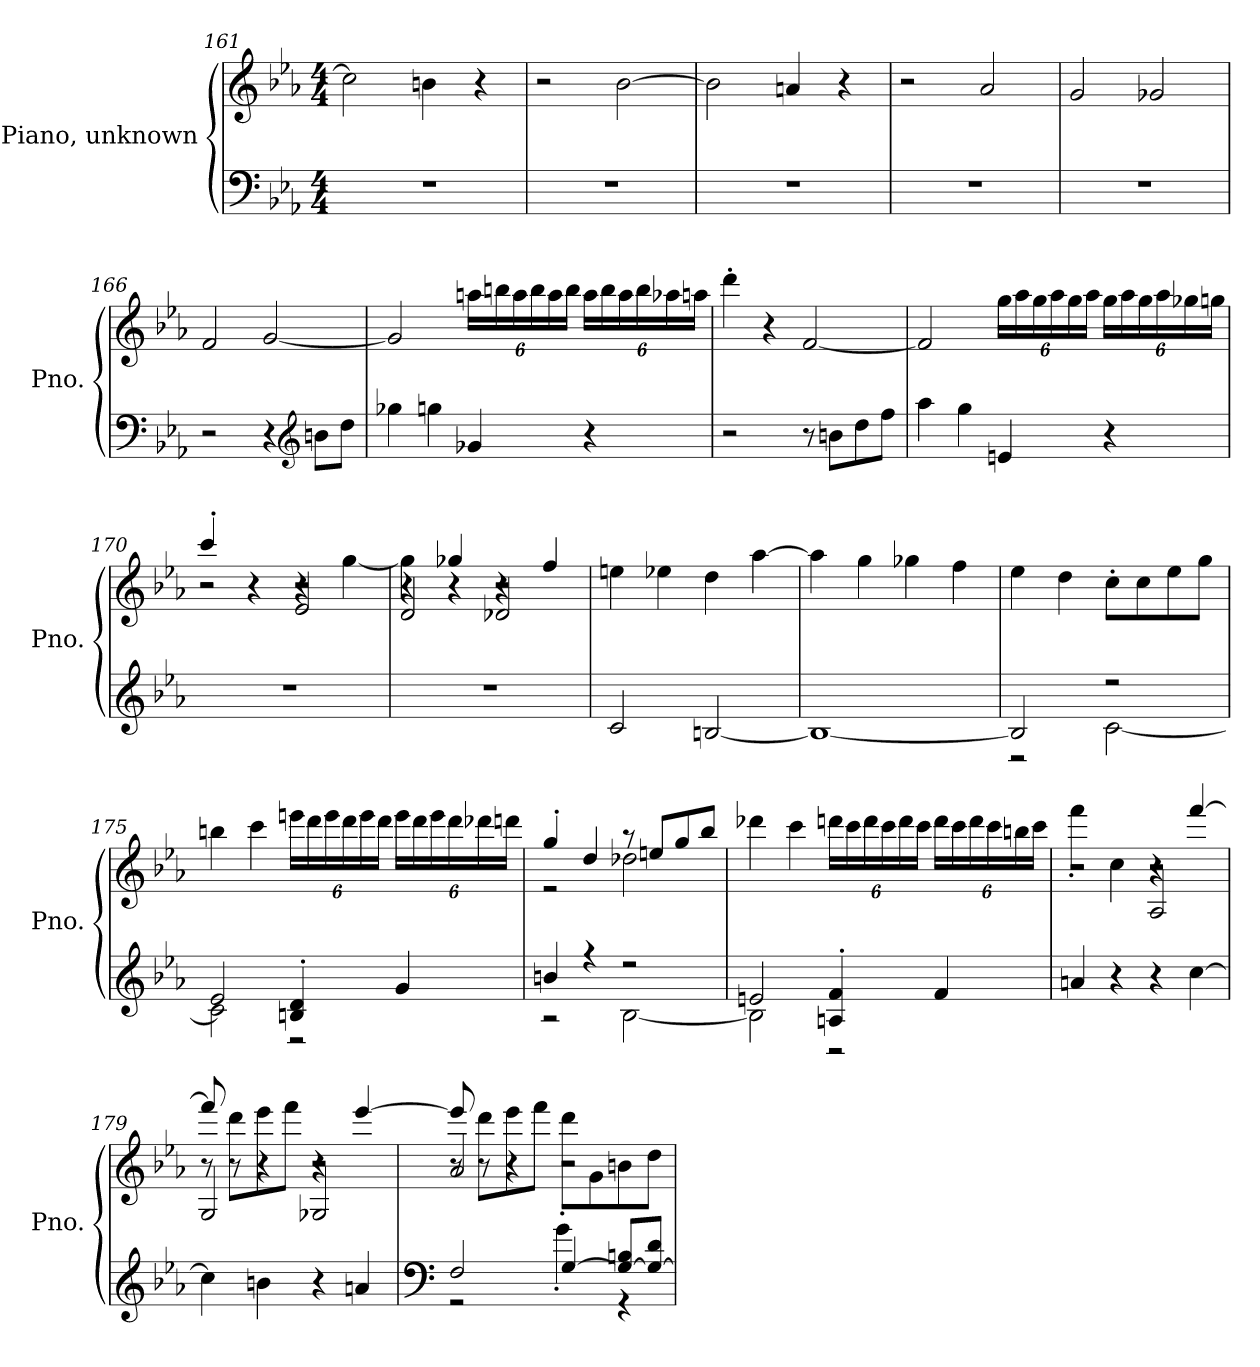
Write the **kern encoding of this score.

**kern	**kern
*part1	*part1
*staff2	*staff1
*I"Piano, unknown	*
*I'Pno.	*
!!LO:LB:g=z
*clefF4	*clefG2
*k[b-e-a-]	*k[b-e-a-]
*M4/4	*M4/4
=161	=161
1r	2cc\]
.	4bn\
.	4r
=162	=162
1r	2r
.	[2b-\
=163	=163
1r	2b-\]
.	4an/
.	4r
=164	=164
1r	2r
.	2a-/
=165	=165
1r	2g/
.	2g-X/
=166	=166
2r	2f/
4r	[2g/
*clefG2	*
8bn\L	.
8dd\J	.
!!LO:PB:g=z
=167	=167
4gg-X\	2g/]
4ggn\	.
*	*Xbrackettup
4g-X/	24aan\LL
.	24bbn\
.	24aa\
.	24bb\
.	24aa\
.	24bb\JJ
4r	24aa\LL
.	24bb\
.	24aa\
.	24bb\
.	24aa-X\
.	24aan\JJ
=168	=168
2r	4ddd'\
.	4r
8r	[2f/
8bn\L	.
8dd\	.
8ff\J	.
=169	=169
4aa-\	2f/]
4gg\	.
4en/	24gg\LL
.	24aa-\
.	24gg\
.	24aa-\
.	24gg\
.	24aa-\JJ
4r	24gg\LL
.	24aa-\
.	24gg\
.	24aa-\
.	24gg-X\
.	24ggn\JJ
!!LO:LB:g=z
=170	=170
*	*^
*	*	*^
1r	4ccc'/	2r	2r
.	4r	.	.
.	2r	4r	2e-/
.	.	[4gg\	.
=171	=171	=171	=171
1r	4r	4gg\]	2d/
.	4gg-X/	4r	.
.	4r	2r	2d-X/
.	4ff/	.	.
*	*v	*v	*v
=172	=172
2c/	4een\
.	4ee-X\
[2Bn/	4dd\
.	[4aa-\
=173	=173
1B_	4aa-\]
.	4gg\
.	4gg-X\
.	4ff\
=174	=174
*^	*
2B/]	2r	4ee-\
.	.	4dd\
2r	[2c\	8cc'\L
.	.	8cc\
.	.	8ee-\
.	.	8gg\J
!!LO:LB:g=z
=175	=175	=175
2e-/	2c\]	4bbn\
.	.	4ccc\
4Bn/' 4d/'	2r	24eeen\LL
.	.	24ddd\
.	.	24eee\
.	.	24ddd\
.	.	24eee\
.	.	24ddd\JJ
4g/	.	24eee\LL
.	.	24ddd\
.	.	24eee\
.	.	24ddd\
.	.	24ddd-X\
.	.	24dddn\JJ
=176	=176	=176
*	*	*^
4bn/	2r	4gg'/	2r
4r	.	4dd/	.
2r	[2B-\	8r	2dd-X\
.	.	8een/L	.
.	.	8gg/	.
.	.	8bb-/J	.
*	*	*v	*v
!!LO:LB:g=z
=177	=177	=177
2en/	2B-\]	4ddd-X\
.	.	4ccc\
4An/' 4f/'	2r	24dddn\LL
.	.	24ccc\
.	.	24ddd\
.	.	24ccc\
.	.	24ddd\
.	.	24ccc\JJ
4f/	.	24ddd\LL
.	.	24ccc\
.	.	24ddd\
.	.	24ccc\
.	.	24bbn\
.	.	24ccc\JJ
*v	*v	*
=178	=178
*	*^
*	*	*^
4an/	2r	4fff'\	2r
4r	.	4cc\	.
4r	4r	2r	2A-/
[4cc\	[4fff/	.	.
=179	=179	=179	=179
4cc\]	8fff/]	8r	2G/
.	8r	8ddd\L	.
4bn\	4r	8eee-\	.
.	.	8fff\J	.
4r	4r	2r	2G-X/
4an/	[4eee-/	.	.
!!LO:LB:g=z	!!	!!
=180	=180	=180	=180
*clefF4	*	*	*
*^	*	*	*
2F/	2r	8eee-/]	8r	2a-/
.	.	8r	8ddd\L	.
.	.	4r	8eee-\	.
.	.	.	8fff\J	.
[4G/	4g'\	2r	8ddd'\L	2r
.	.	.	8g\	.
8G/_ 8Bn/L	4r	.	8bn\	.
8G/_ 8d/J	.	.	8dd\J	.
*v	*v	*	*	*
*	*v	*v	*v
=	=
*-	*-
